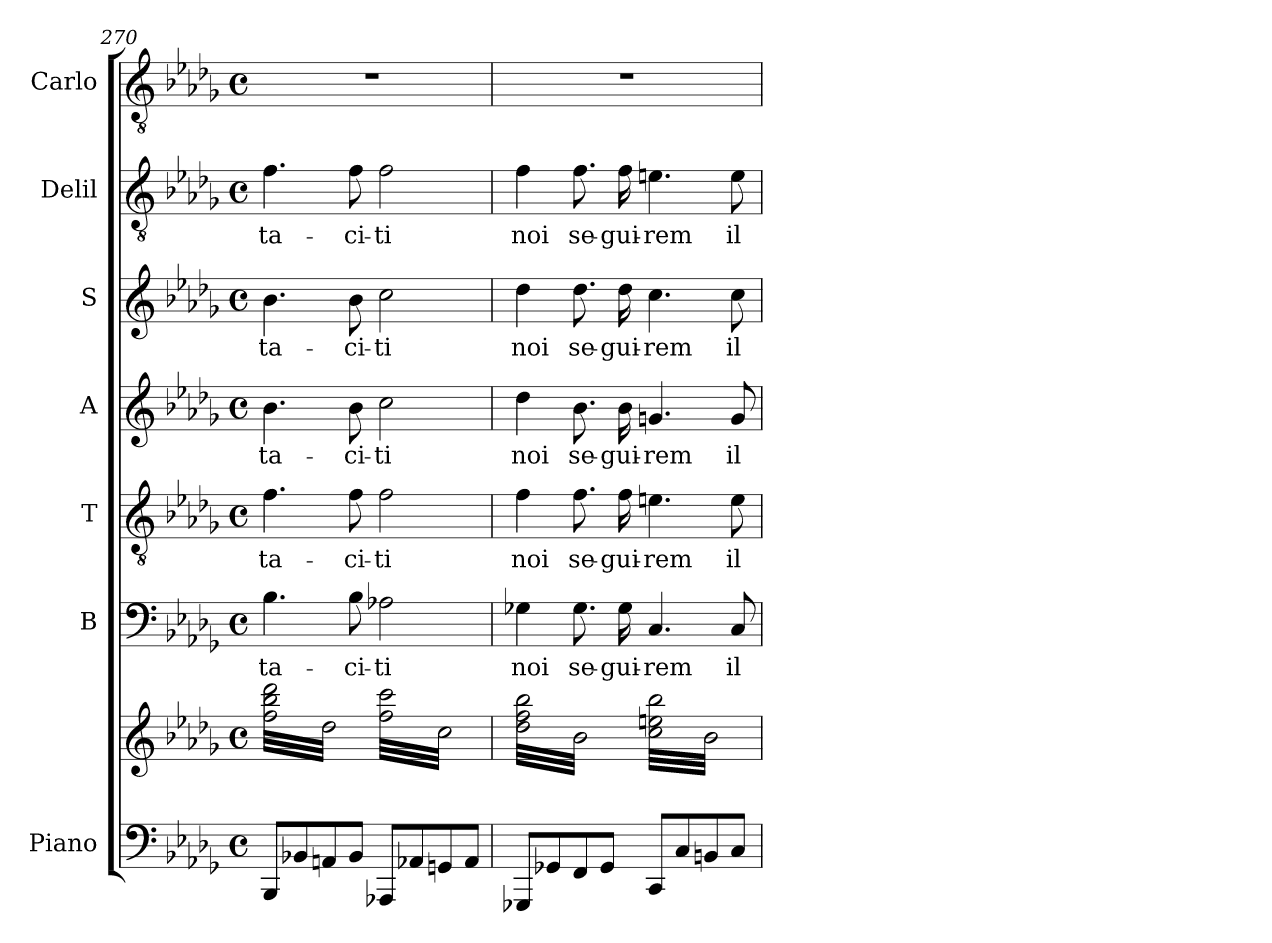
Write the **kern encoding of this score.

**kern	**kern	**kern	**text	**kern	**text	**kern	**text	**kern	**text	**kern	**text	**kern
*part7	*part7	*part6	*part6	*part5	*part5	*part4	*part4	*part3	*part3	*part2	*part2	*part1
*staff8	*staff7	*staff6	*staff6	*staff5	*staff5	*staff4	*staff4	*staff3	*staff3	*staff2	*staff2	*staff1
*I"Piano	*	*I"B	*	*I"T	*	*I"A	*	*I"S	*	*I"Delil	*	*I"Carlo
*I'Pno	*	*I'B	*	*I'T	*	*I'A	*	*I'S	*	*	*	*
*clefF4	*clefG2	*clefF4	*	*clefGv2	*	*clefG2	*	*clefG2	*	*clefGv2	*	*clefGv2
*k[b-e-a-d-g-]	*k[b-e-a-d-g-]	*k[b-e-a-d-g-]	*	*k[b-e-a-d-g-]	*	*k[b-e-a-d-g-]	*	*k[b-e-a-d-g-]	*	*k[b-e-a-d-g-]	*	*k[b-e-a-d-g-]
*M4/4	*M4/4	*M4/4	*	*M4/4	*	*M4/4	*	*M4/4	*	*M4/4	*	*M4/4
*met(c)	*met(c)	*met(c)	*	*met(c)	*	*met(c)	*	*met(c)	*	*met(c)	*	*met(c)
=270	=270	=270	=270	=270	=270	=270	=270	=270	=270	=270	=270	=270
*	*tremolo	*	*	*	*	*	*	*	*	*	*	*
8BBB-/L	32ff\ 32bb-\ 32ddd-\LLL	4.B-\	ta-	4.f\	ta-	4.b-\	ta-	4.b-\	ta-	4.f\	ta-	1r
.	32dd-\	.	.	.	.	.	.	.	.	.	.	.
.	32ff\ 32bb-\ 32ddd-\	.	.	.	.	.	.	.	.	.	.	.
.	32dd-\	.	.	.	.	.	.	.	.	.	.	.
8BB-X/	32ff\ 32bb-\ 32ddd-\	.	.	.	.	.	.	.	.	.	.	.
.	32dd-\	.	.	.	.	.	.	.	.	.	.	.
.	32ff\ 32bb-\ 32ddd-\	.	.	.	.	.	.	.	.	.	.	.
.	32dd-\	.	.	.	.	.	.	.	.	.	.	.
8AAn/	32ff\ 32bb-\ 32ddd-\	.	.	.	.	.	.	.	.	.	.	.
.	32dd-\	.	.	.	.	.	.	.	.	.	.	.
.	32ff\ 32bb-\ 32ddd-\	.	.	.	.	.	.	.	.	.	.	.
.	32dd-\	.	.	.	.	.	.	.	.	.	.	.
8BB-/J	32ff\ 32bb-\ 32ddd-\	8B-\	-ci-	8f\	-ci-	8b-\	-ci-	8b-\	-ci-	8f\	-ci-	.
.	32dd-\	.	.	.	.	.	.	.	.	.	.	.
.	32ff\ 32bb-\ 32ddd-\	.	.	.	.	.	.	.	.	.	.	.
.	32dd-\JJJ	.	.	.	.	.	.	.	.	.	.	.
8AAA-X/L	32ff\ 32ccc\LLL	2A-X\	-ti	2f\	-ti	2cc\	-ti	2cc\	-ti	2f\	-ti	.
.	32cc\	.	.	.	.	.	.	.	.	.	.	.
.	32ff\ 32ccc\	.	.	.	.	.	.	.	.	.	.	.
.	32cc\	.	.	.	.	.	.	.	.	.	.	.
8AA-X/	32ff\ 32ccc\	.	.	.	.	.	.	.	.	.	.	.
.	32cc\	.	.	.	.	.	.	.	.	.	.	.
.	32ff\ 32ccc\	.	.	.	.	.	.	.	.	.	.	.
.	32cc\	.	.	.	.	.	.	.	.	.	.	.
8GGn/	32ff\ 32ccc\	.	.	.	.	.	.	.	.	.	.	.
.	32cc\	.	.	.	.	.	.	.	.	.	.	.
.	32ff\ 32ccc\	.	.	.	.	.	.	.	.	.	.	.
.	32cc\	.	.	.	.	.	.	.	.	.	.	.
8AA-/J	32ff\ 32ccc\	.	.	.	.	.	.	.	.	.	.	.
.	32cc\	.	.	.	.	.	.	.	.	.	.	.
.	32ff\ 32ccc\	.	.	.	.	.	.	.	.	.	.	.
.	32cc\JJJ	.	.	.	.	.	.	.	.	.	.	.
=271	=271	=271	=271	=271	=271	=271	=271	=271	=271	=271	=271	=271
8GGG-X/L	32dd-\ 32ff\ 32bb-\LLL	4G-X\	noi	4f\	noi	4dd-\	noi	4dd-\	noi	4f\	noi	1r
.	32b-\	.	.	.	.	.	.	.	.	.	.	.
.	32dd-\ 32ff\ 32bb-\	.	.	.	.	.	.	.	.	.	.	.
.	32b-\	.	.	.	.	.	.	.	.	.	.	.
8GG-X/	32dd-\ 32ff\ 32bb-\	.	.	.	.	.	.	.	.	.	.	.
.	32b-\	.	.	.	.	.	.	.	.	.	.	.
.	32dd-\ 32ff\ 32bb-\	.	.	.	.	.	.	.	.	.	.	.
.	32b-\	.	.	.	.	.	.	.	.	.	.	.
8FF/	32dd-\ 32ff\ 32bb-\	8.G-\	se-	8.f\	se-	8.b-\	se-	8.dd-\	se-	8.f\	se-	.
.	32b-\	.	.	.	.	.	.	.	.	.	.	.
.	32dd-\ 32ff\ 32bb-\	.	.	.	.	.	.	.	.	.	.	.
.	32b-\	.	.	.	.	.	.	.	.	.	.	.
8GG-/J	32dd-\ 32ff\ 32bb-\	.	.	.	.	.	.	.	.	.	.	.
.	32b-\	.	.	.	.	.	.	.	.	.	.	.
.	32dd-\ 32ff\ 32bb-\	16G-\	-gui-	16f\	-gui-	16b-\	-gui-	16dd-\	-gui-	16f\	-gui-	.
.	32b-\JJJ	.	.	.	.	.	.	.	.	.	.	.
8CC/L	32cc\ 32een\ 32bb-\LLL	4.C/	-rem	4.en\	-rem	4.gn/	-rem	4.cc\	-rem	4.en\	-rem	.
.	32b-\	.	.	.	.	.	.	.	.	.	.	.
.	32cc\ 32een\ 32bb-\	.	.	.	.	.	.	.	.	.	.	.
.	32b-\	.	.	.	.	.	.	.	.	.	.	.
8C/	32cc\ 32een\ 32bb-\	.	.	.	.	.	.	.	.	.	.	.
.	32b-\	.	.	.	.	.	.	.	.	.	.	.
.	32cc\ 32een\ 32bb-\	.	.	.	.	.	.	.	.	.	.	.
.	32b-\	.	.	.	.	.	.	.	.	.	.	.
8BBn/	32cc\ 32een\ 32bb-\	.	.	.	.	.	.	.	.	.	.	.
.	32b-\	.	.	.	.	.	.	.	.	.	.	.
.	32cc\ 32een\ 32bb-\	.	.	.	.	.	.	.	.	.	.	.
.	32b-\	.	.	.	.	.	.	.	.	.	.	.
8C/J	32cc\ 32een\ 32bb-\	8C/	il	8e\	il	8g/	il	8cc\	il	8e\	il	.
.	32b-\	.	.	.	.	.	.	.	.	.	.	.
.	32cc\ 32een\ 32bb-\	.	.	.	.	.	.	.	.	.	.	.
.	32b-\JJJ	.	.	.	.	.	.	.	.	.	.	.
*	*Xtremolo	*	*	*	*	*	*	*	*	*	*	*
.	.	.	.	.	.	.	.	.	.	.	.	.
.	.	.	.	.	.	.	.	.	.	.	.	.
.	.	.	.	.	.	.	.	.	.	.	.	.
.	.	.	.	.	.	.	.	.	.	.	.	.
.	.	.	.	.	.	.	.	.	.	.	.	.
.	.	.	.	.	.	.	.	.	.	.	.	.
.	.	.	.	.	.	.	.	.	.	.	.	.
.	.	.	.	.	.	.	.	.	.	.	.	.
=	=	=	=	=	=	=	=	=	=	=	=	=
*-	*-	*-	*-	*-	*-	*-	*-	*-	*-	*-	*-	*-
